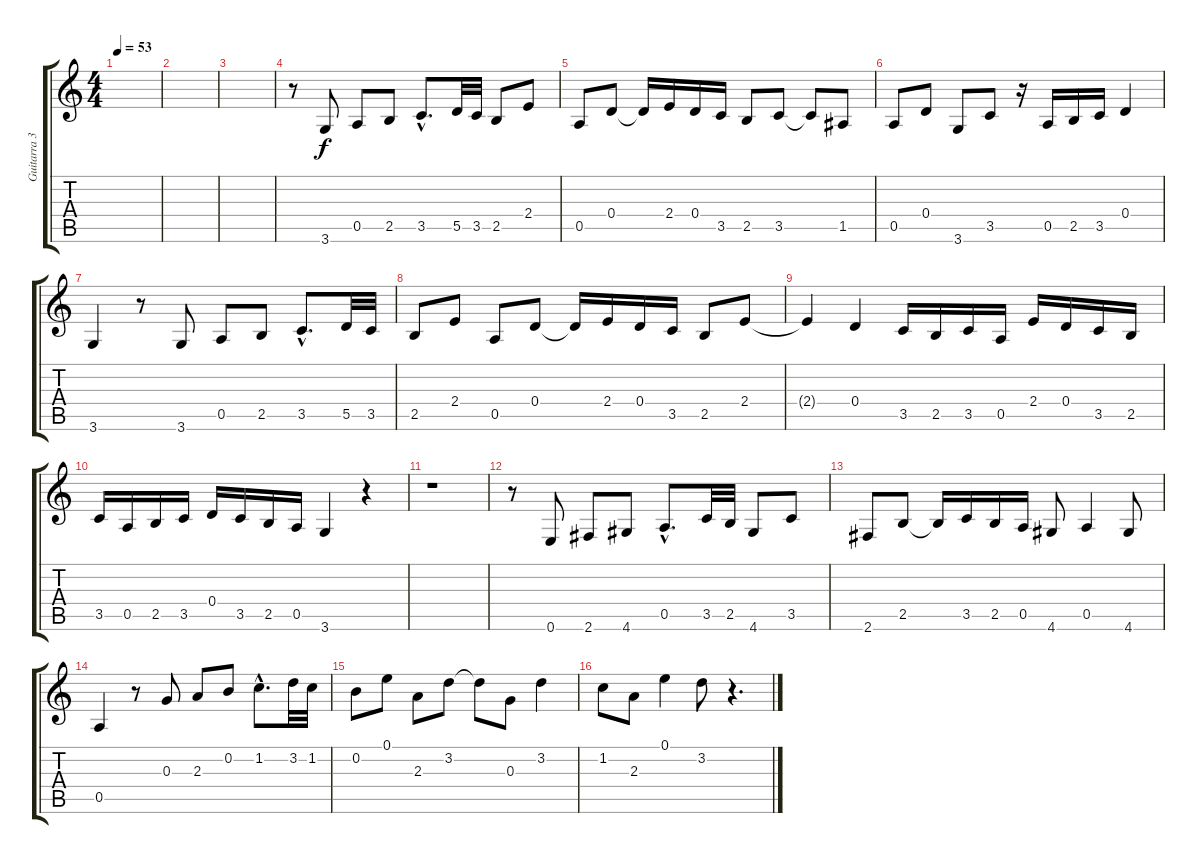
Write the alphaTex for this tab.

\track ("Guitarra 3" "Guitarra 3") {instrument acousticguitarnylon}
\staff {score tabs}
\tuning (E4 B3 G3 D3 A2 E2) {hide}
\ts (4 4)
\tempo 53
\clef g2
\ks c
|
|
|
r.8 3.6.8 0.5.8 2.5.8 3.5{hac}.8{d} 5.5.32 3.5.32 2.5.8 2.4.8 |
0.5.8 0.4.8 0.4{t}.16 2.4.16 0.4.16 3.5.16 2.5.8 3.5.8 3.5{t}.8 1.5.8 |
0.5.8 0.4.8 3.6.8 3.5.8 r.16 0.5.16 2.5.16 3.5.16 0.4.4 |
3.6.4 r.8 3.6.8 0.5.8 2.5.8 3.5{hac}.8{d} 5.5.32 3.5.32 |
2.5.8 2.4.8 0.5.8 0.4.8 0.4{t}.16 2.4.16 0.4.16 3.5.16 2.5.8 2.4.8 |
2.4{t}.4 0.4.4 3.5.16 2.5.16 3.5.16 0.5.16 2.4.16 0.4.16 3.5.16 2.5.16 |
3.5.16 0.5.16 2.5.16 3.5.16 0.4.16 3.5.16 2.5.16 0.5.16 3.6.4 r.4 |
r.1 |
r.8 0.6.8 2.6.8 4.6.8 0.5{hac}.8{d} 3.5.32 2.5.32 4.6.8 3.5.8 |
2.6.8 2.5.8 2.5{t}.16 3.5.16 2.5.16 0.5.16 4.6.8 0.5.4 4.6.8 |
0.5.4 r.8 0.3.8 2.3.8 0.2.8 1.2{hac}.8{d} 3.2.32 1.2.32 |
0.2.8 0.1.8 2.3.8 3.2.8 3.2{t}.8 0.3.8 3.2.4 |
1.2.8 2.3.8 0.1.4 3.2.8 r.4{d}
